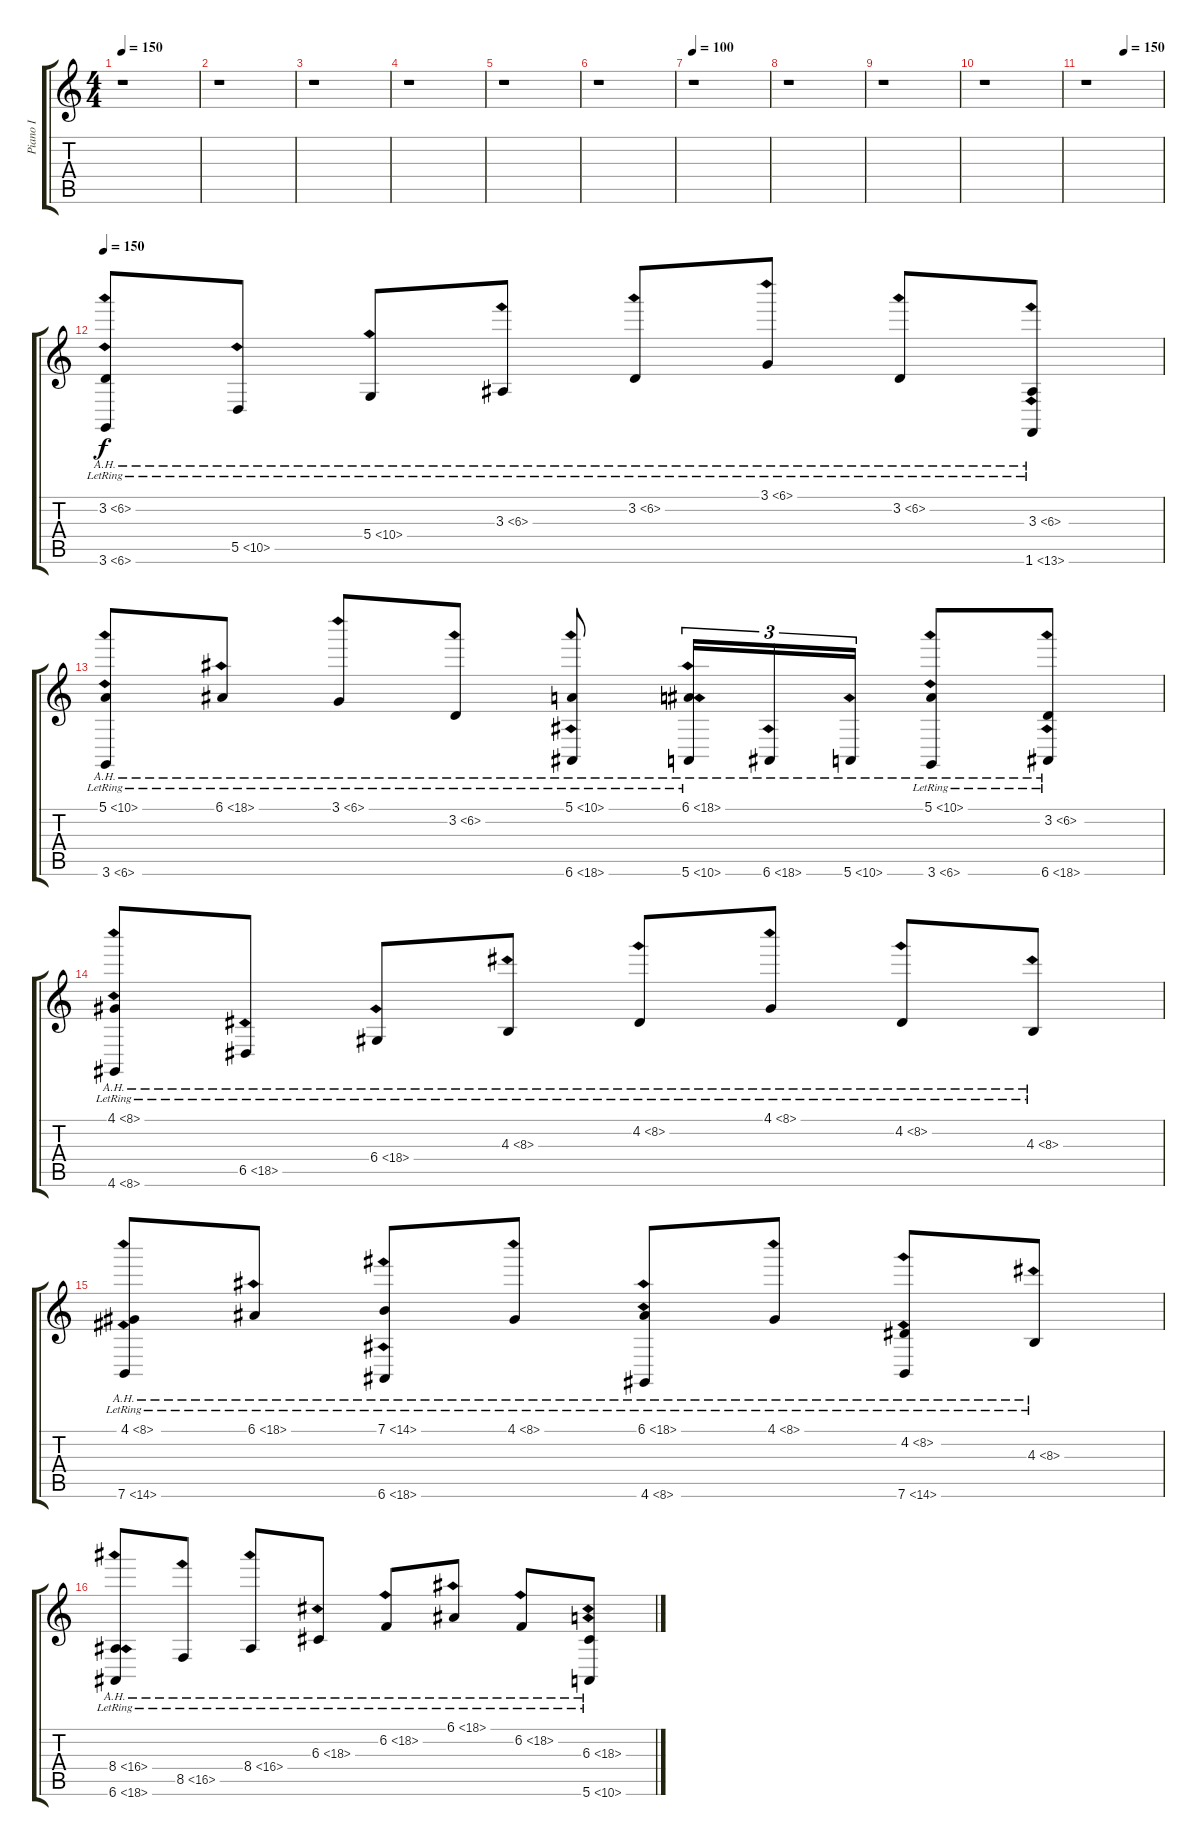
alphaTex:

\track ("Piano I" "Piano I") {instrument acousticgrandpiano}
\staff {score tabs}
\tuning (E4 B3 G3 D3 A2 E2) {hide}
\ts (4 4)
\tempo 150
\clef g2
\ks c
r.1{dy f} |
r.1 |
r.1 |
r.1 |
r.1 |
r.1 |
\tempo 100
r.1 |
r.1 |
r.1 |
r.1 |
\tempo (150 0.5)
r.1 |
\tempo 150
(3.2{ah 3 lr} 3.6{ah 3 lr}).8{volume 11 balance 8 instrument celesta} 5.5{ah 5 lr}.8 5.4{ah 5 lr}.8 3.3{ah 3 lr}.8 3.2{ah 3 lr}.8 3.1{ah 3 lr}.8 3.2{ah 3 lr}.8 (3.3{ah 3 lr} 1.6{ah 12 lr}).8 |
(5.1{ah 5 lr} 3.6{ah 3 lr}).8 6.1{ah 12 lr}.8 3.1{ah 3 lr}.8 3.2{ah 3 lr}.8 (5.1{ah 5 lr} 6.6{ah 12}).8 (6.1{ah 12 lr} 5.6{ah 5}).16{tu (3 2)} 6.6{ah 12}.16{tu (3 2)} 5.6{ah 5}.16{tu (3 2)} (5.1{ah 5 lr} 3.6{ah 3}).8 (3.2{ah 3 lr} 6.6{ah 12}).8 |
(4.1{ah 4 lr} 4.6{ah 4 lr}).8 6.5{ah 12 lr}.8 6.4{ah 12 lr}.8 4.3{ah 4 lr}.8 4.2{ah 4 lr}.8 4.1{ah 4 lr}.8 4.2{ah 4 lr}.8 4.3{ah 4 lr}.8 |
(4.1{ah 4 lr} 7.6{ah 7 lr}).8 6.1{ah 12 lr}.8 (7.1{ah 7 lr} 6.6{ah 12 lr}).8 4.1{ah 4 lr}.8 (6.1{ah 12 lr} 4.6{ah 4 lr}).8 4.1{ah 4 lr}.8 (4.2{ah 4 lr} 7.6{ah 7 lr}).8 4.3{ah 4 lr}.8 |
(8.4{ah 8 lr} 6.6{ah 12 lr}).8 8.5{ah 8 lr}.8 8.4{ah 8 lr}.8 6.3{ah 12 lr}.8 6.2{ah 12 lr}.8 6.1{ah 12 lr}.8 6.2{ah 12 lr}.8 (6.3{ah 12 lr} 5.6{ah 5}).8
